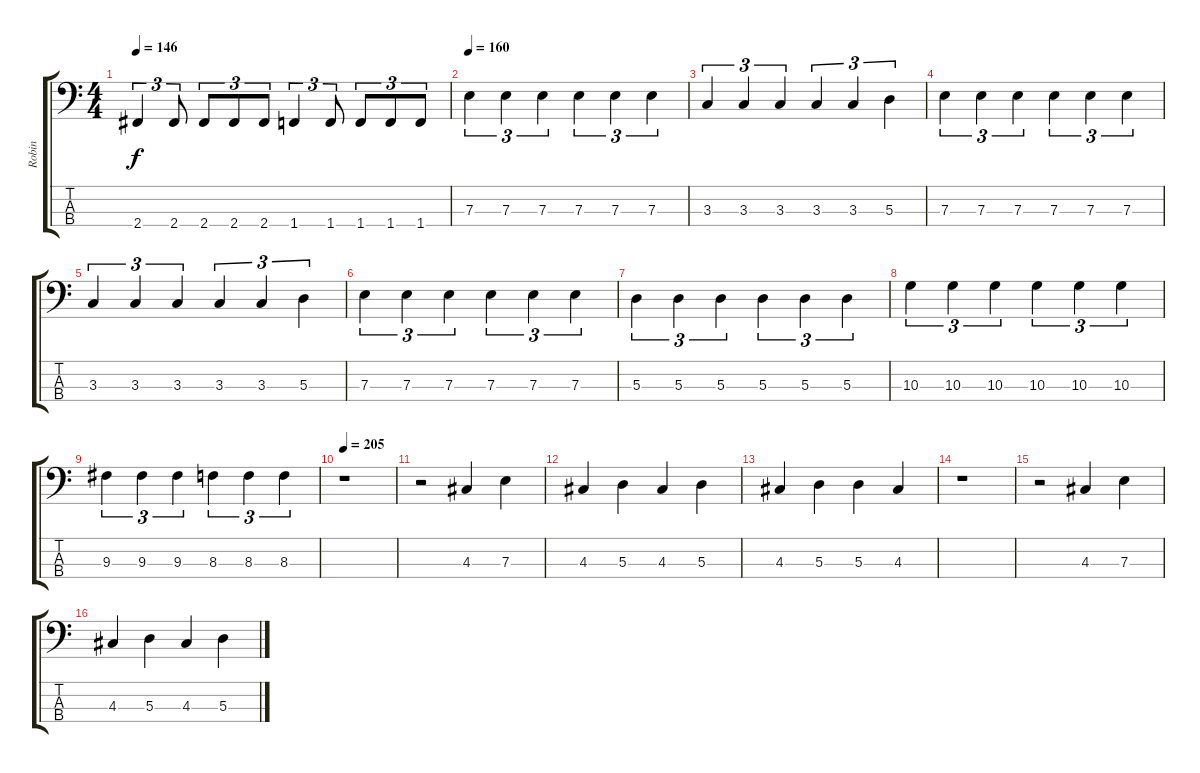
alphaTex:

\track ("Robin" "Robin") {instrument electricbassfinger}
\staff {score tabs}
\tuning (G2 D2 A1 E1) {hide}
\ts (4 4)
\tempo 146
\clef f4
\ks c
2.4.4{tu (3 2) dy f} 2.4.8{tu (3 2)} 2.4.8{tu (3 2)} 2.4.8{tu (3 2)} 2.4.8{tu (3 2)} 1.4.4{tu (3 2)} 1.4.8{tu (3 2)} 1.4.8{tu (3 2)} 1.4.8{tu (3 2)} 1.4.8{tu (3 2)} |
\tempo 160
7.3.4{tu (3 2)} 7.3.4{tu (3 2)} 7.3.4{tu (3 2)} 7.3.4{tu (3 2)} 7.3.4{tu (3 2)} 7.3.4{tu (3 2)} |
3.3.4{tu (3 2)} 3.3.4{tu (3 2)} 3.3.4{tu (3 2)} 3.3.4{tu (3 2)} 3.3.4{tu (3 2)} 5.3.4{tu (3 2)} |
7.3.4{tu (3 2)} 7.3.4{tu (3 2)} 7.3.4{tu (3 2)} 7.3.4{tu (3 2)} 7.3.4{tu (3 2)} 7.3.4{tu (3 2)} |
3.3.4{tu (3 2)} 3.3.4{tu (3 2)} 3.3.4{tu (3 2)} 3.3.4{tu (3 2)} 3.3.4{tu (3 2)} 5.3.4{tu (3 2)} |
7.3.4{tu (3 2)} 7.3.4{tu (3 2)} 7.3.4{tu (3 2)} 7.3.4{tu (3 2)} 7.3.4{tu (3 2)} 7.3.4{tu (3 2)} |
5.3.4{tu (3 2)} 5.3.4{tu (3 2)} 5.3.4{tu (3 2)} 5.3.4{tu (3 2)} 5.3.4{tu (3 2)} 5.3.4{tu (3 2)} |
10.3.4{tu (3 2)} 10.3.4{tu (3 2)} 10.3.4{tu (3 2)} 10.3.4{tu (3 2)} 10.3.4{tu (3 2)} 10.3.4{tu (3 2)} |
9.3.4{tu (3 2)} 9.3.4{tu (3 2)} 9.3.4{tu (3 2)} 8.3.4{tu (3 2)} 8.3.4{tu (3 2)} 8.3.4{tu (3 2)} |
\tempo 205
r.1 |
r.2 4.3.4 7.3.4 |
4.3.4 5.3.4 4.3.4 5.3.4 |
4.3.4 5.3.4 5.3.4 4.3.4 |
r.1 |
r.2 4.3.4 7.3.4 |
4.3.4 5.3.4 4.3.4 5.3.4
